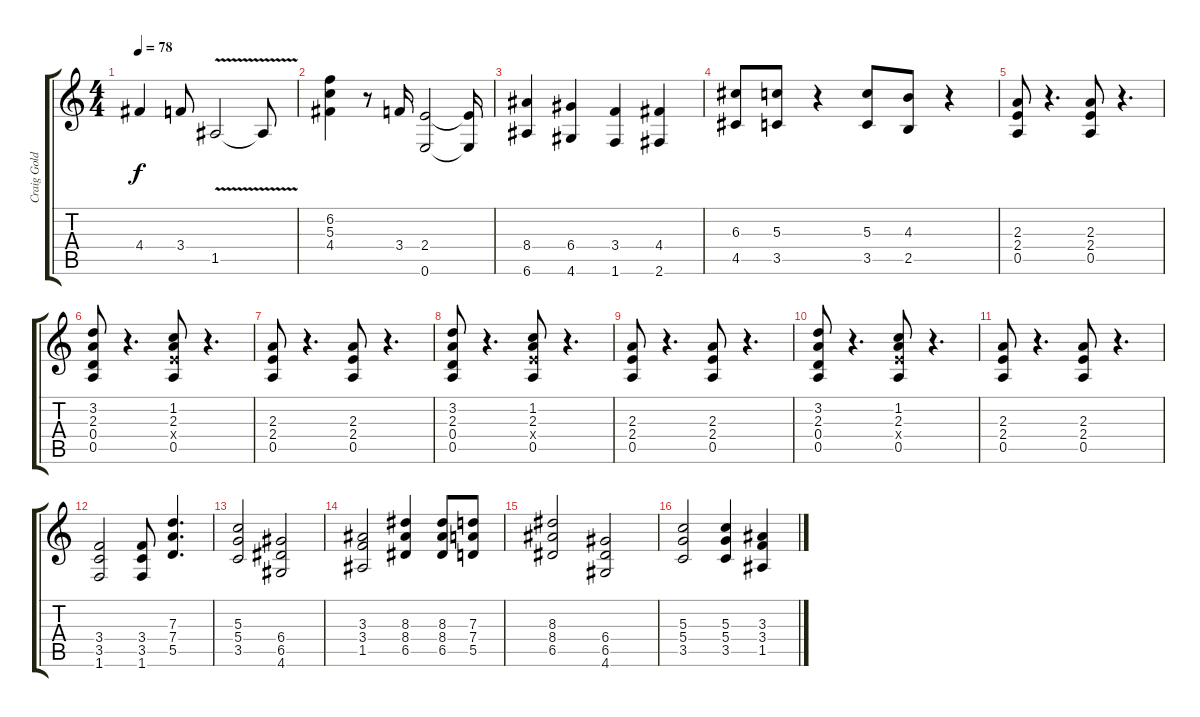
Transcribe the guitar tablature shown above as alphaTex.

\track ("Craig Goldy" "Craig Gold") {instrument distortionguitar}
\staff {score tabs}
\tuning (E4 B3 G3 D3 A2 E2) {hide}
\ts (4 4)
\tempo 78
\clef g2
\ks c
4.4.4{dy f} 3.4.8 1.5{v}.2 1.5{v t}.8 |
(6.2 5.3 4.4).4 r.8 3.4.16 (2.4 0.6).2 (2.4{t} 0.6{t}).16 |
(8.4 6.6).4 (6.4 4.6).4 (3.4 1.6).4 (4.4 2.6).4 |
(6.3 4.5).8 (5.3 3.5).8 r.4 (5.3 3.5).8 (4.3 2.5).8 r.4 |
(2.3 2.4 0.5).8 r.4{d} (2.3 2.4 0.5).8 r.4{d} |
(3.2 2.3 0.4 0.5).8 r.4{d} (1.2 2.3 2.4{x} 0.5).8 r.4{d} |
(2.3 2.4 0.5).8 r.4{d} (2.3 2.4 0.5).8 r.4{d} |
(3.2 2.3 0.4 0.5).8 r.4{d} (1.2 2.3 2.4{x} 0.5).8 r.4{d} |
(2.3 2.4 0.5).8 r.4{d} (2.3 2.4 0.5).8 r.4{d} |
(3.2 2.3 0.4 0.5).8 r.4{d} (1.2 2.3 2.4{x} 0.5).8 r.4{d} |
(2.3 2.4 0.5).8 r.4{d} (2.3 2.4 0.5).8 r.4{d} |
(3.4 3.5 1.6).2 (3.4 3.5 1.6).8 (7.3 7.4 5.5).4{d} |
(5.3 5.4 3.5).2 (6.4 6.5 4.6).2 |
(3.3 3.4 1.5).2 (8.3 8.4 6.5).4 (8.3 8.4 6.5).8 (7.3 7.4 5.5).8 |
(8.3 8.4 6.5).2 (6.4 6.5 4.6).2 |
(5.3 5.4 3.5).2 (5.3 5.4 3.5).4 (3.3 3.4 1.5).4
